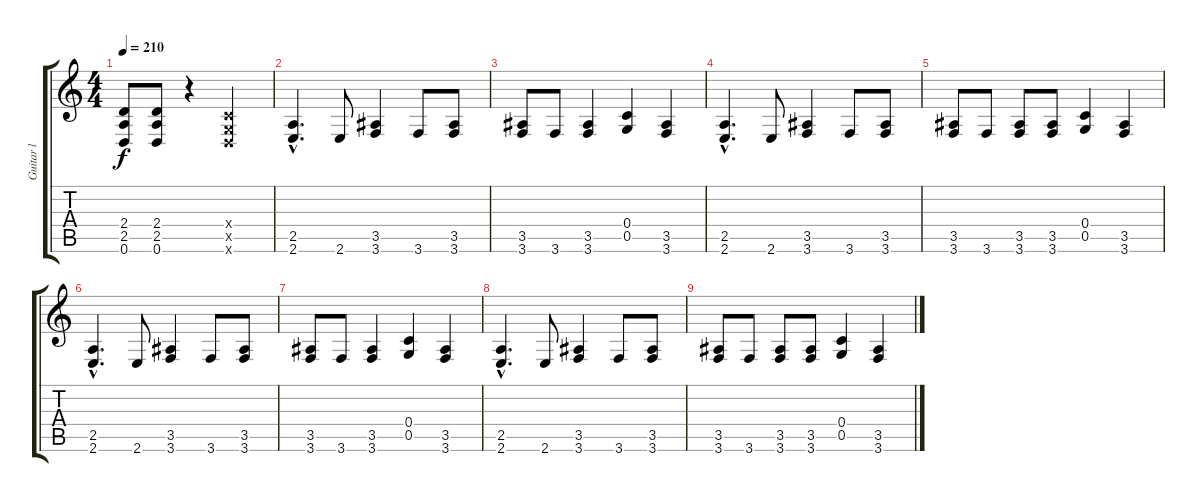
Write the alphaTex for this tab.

\track ("Guitar l" "Guitar l") {instrument distortionguitar}
\staff {score tabs}
\tuning (D4 A3 F3 C3 G2 D2) {hide}
\ts (4 4)
\tempo 210
\clef g2
\ks c
(2.4 2.5 0.6).8{dy f} (2.4 2.5 0.6).8 r.4 (0.4{x} 0.5{x} 0.6{x}).2 |
(2.5{hac} 2.6{hac}).4{d} 2.6.8 (3.5 3.6).4 3.6.8 (3.5 3.6).8 |
(3.5 3.6).8 3.6.8 (3.5 3.6).4 (0.4 0.5).4 (3.5 3.6).4 |
(2.5{hac} 2.6{hac}).4{d} 2.6.8 (3.5 3.6).4 3.6.8 (3.5 3.6).8 |
(3.5 3.6).8 3.6.8 (3.5 3.6).8 (3.5 3.6).8 (0.4 0.5).4 (3.5 3.6).4 |
(2.5{hac} 2.6{hac}).4{d} 2.6.8 (3.5 3.6).4 3.6.8 (3.5 3.6).8 |
(3.5 3.6).8 3.6.8 (3.5 3.6).4 (0.4 0.5).4 (3.5 3.6).4 |
(2.5{hac} 2.6{hac}).4{d} 2.6.8 (3.5 3.6).4 3.6.8 (3.5 3.6).8 |
(3.5 3.6).8 3.6.8 (3.5 3.6).8 (3.5 3.6).8 (0.4 0.5).4 (3.5 3.6).4
